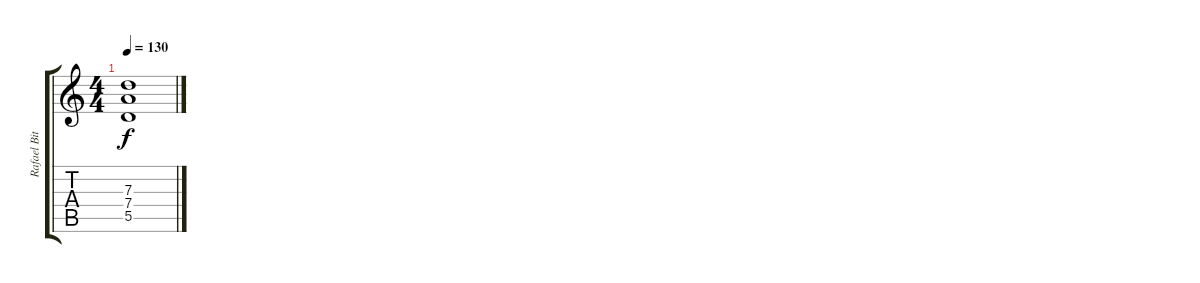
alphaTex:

\track ("Rafael Bittencourt" "Rafael Bit") {instrument distortionguitar}
\staff {score tabs}
\tuning (E4 B3 G3 D3 A2 E2) {hide}
\ts (4 4)
\tempo 130
\clef g2
\ks c
(7.3 7.4 5.5).1{dy f}
